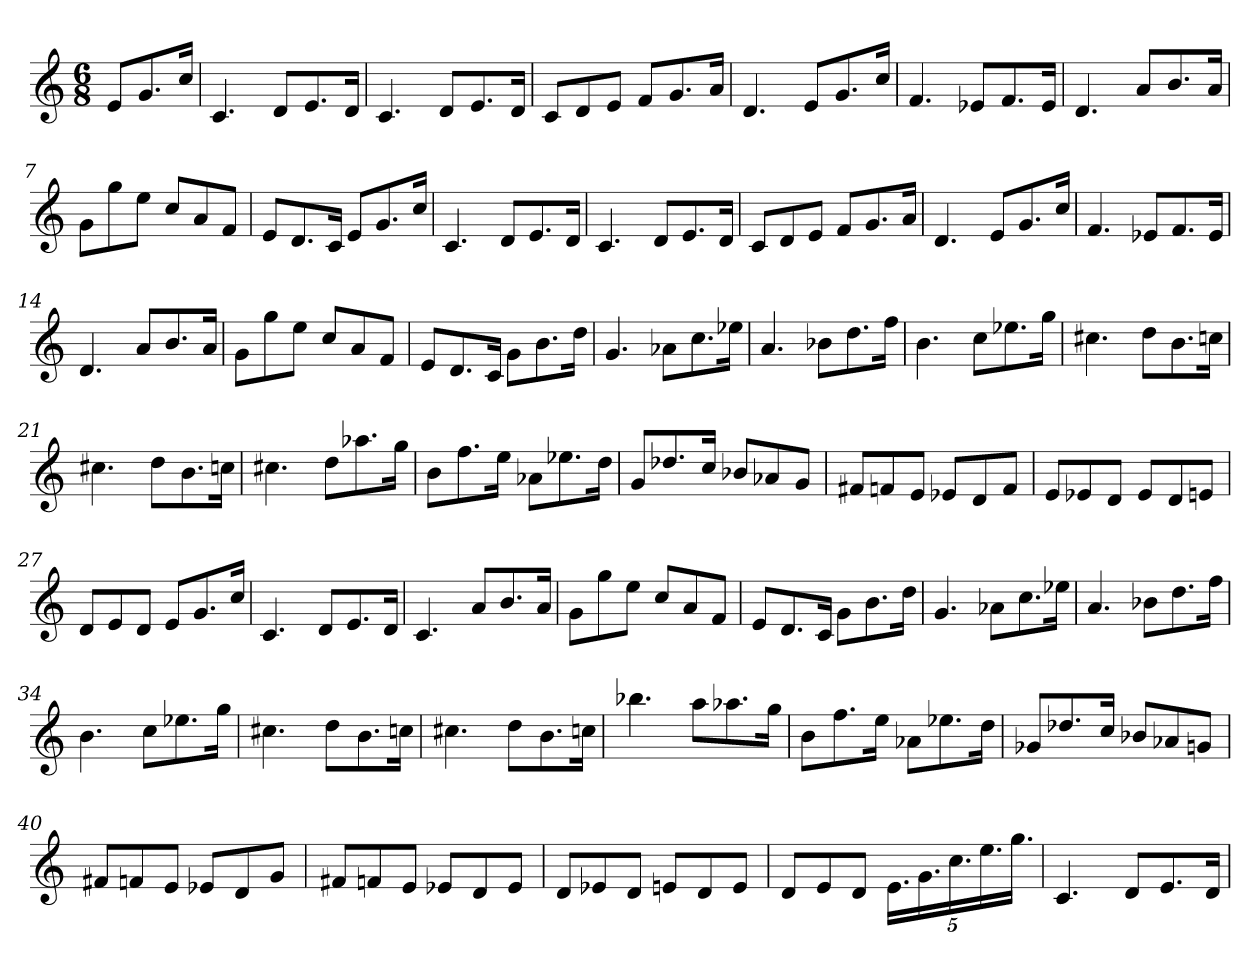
**kern
*part1
*staff1
*clefG2
*k[]
*C:
*M6/8
=
8e/L
8.g/
16cc/Jk
=1
4.c
8d/L
8.e/
16d/Jk
=2
4.c
8d/L
8.e/
16d/Jk
=3
8c/L
8d/
8e/J
8f/L
8.g/
16a/Jk
=4
4.d
8e/L
8.g/
16cc/Jk
=5
4.f
8e-X/L
8.f/
16e-/Jk
=6
4.d
8a/L
8.b/
16a/Jk
=7
8g\L
8gg\
8ee\J
8cc/L
8a/
8f/J
=8
8e/L
8.d/
16c/Jk
8e/L
8.g/
16cc/Jk
=9
4.c
8d/L
8.e/
16d/Jk
=10
4.c
8d/L
8.e/
16d/Jk
=11
8c/L
8d/
8e/J
8f/L
8.g/
16a/Jk
=12
4.d
8e/L
8.g/
16cc/Jk
=13
4.f
8e-X/L
8.f/
16e-/Jk
=14
4.d
8a/L
8.b/
16a/Jk
=15
8g\L
8gg\
8ee\J
8cc/L
8a/
8f/J
=16
8e/L
8.d/
16c/Jk
8g\L
8.b\
16dd\Jk
=17
4.g
8a-X\L
8.cc\
16ee-X\Jk
=18
4.a
8b-X\L
8.dd\
16ff\Jk
=19
4.b
8cc\L
8.ee-X\
16gg\Jk
=20
4.cc#X
8dd\L
8.b\
16ccn\Jk
=21
4.cc#X
8dd\L
8.b\
16ccn\Jk
=22
4.cc#X
8dd\L
8.aa-X\
16gg\Jk
=23
8b\L
8.ff\
16ee\Jk
8a-X\L
8.ee-X\
16dd\Jk
=24
8g/L
8.dd-X/
16cc/Jk
8b-X/L
8a-X/
8g/J
=25
8f#X/L
8fn/
8e/J
8e-X/L
8d/
8f/J
=26
8e/L
8e-X/
8d/J
8e-/L
8d/
8en/J
=27
8d/L
8e/
8d/J
8e/L
8.g/
16cc/Jk
=28
4.c
8d/L
8.e/
16d/Jk
=29
4.c
8a/L
8.b/
16a/Jk
=30
8g\L
8gg\
8ee\J
8cc/L
8a/
8f/J
=31
8e/L
8.d/
16c/Jk
8g\L
8.b\
16dd\Jk
=32
4.g
8a-X\L
8.cc\
16ee-X\Jk
=33
4.a
8b-X\L
8.dd\
16ff\Jk
=34
4.b
8cc\L
8.ee-X\
16gg\Jk
=35
4.cc#X
8dd\L
8.b\
16ccn\Jk
=36
4.cc#X
8dd\L
8.b\
16ccn\Jk
=37
4.bb-X
8aa\L
8.aa-X\
16gg\Jk
=38
8b\L
8.ff\
16ee\Jk
8a-X\L
8.ee-X\
16dd\Jk
=39
8g-X/L
8.dd-X/
16cc/Jk
8b-X/L
8a-X/
8gn/J
=40
8f#X/L
8fn/
8e/J
8e-X/L
8d/
8g/J
=41
8f#X/L
8fn/
8e/J
8e-X/L
8d/
8e-/J
=42
8d/L
8e-X/
8d/J
8en/L
8d/
8e/J
=43
8d/L
8e/
8d/J
20.e\LL
20.g\
20.cc\
20.ee\
20.gg\JJ
=44
4.c
8d/L
8.e/
16d/Jk
=
*-
